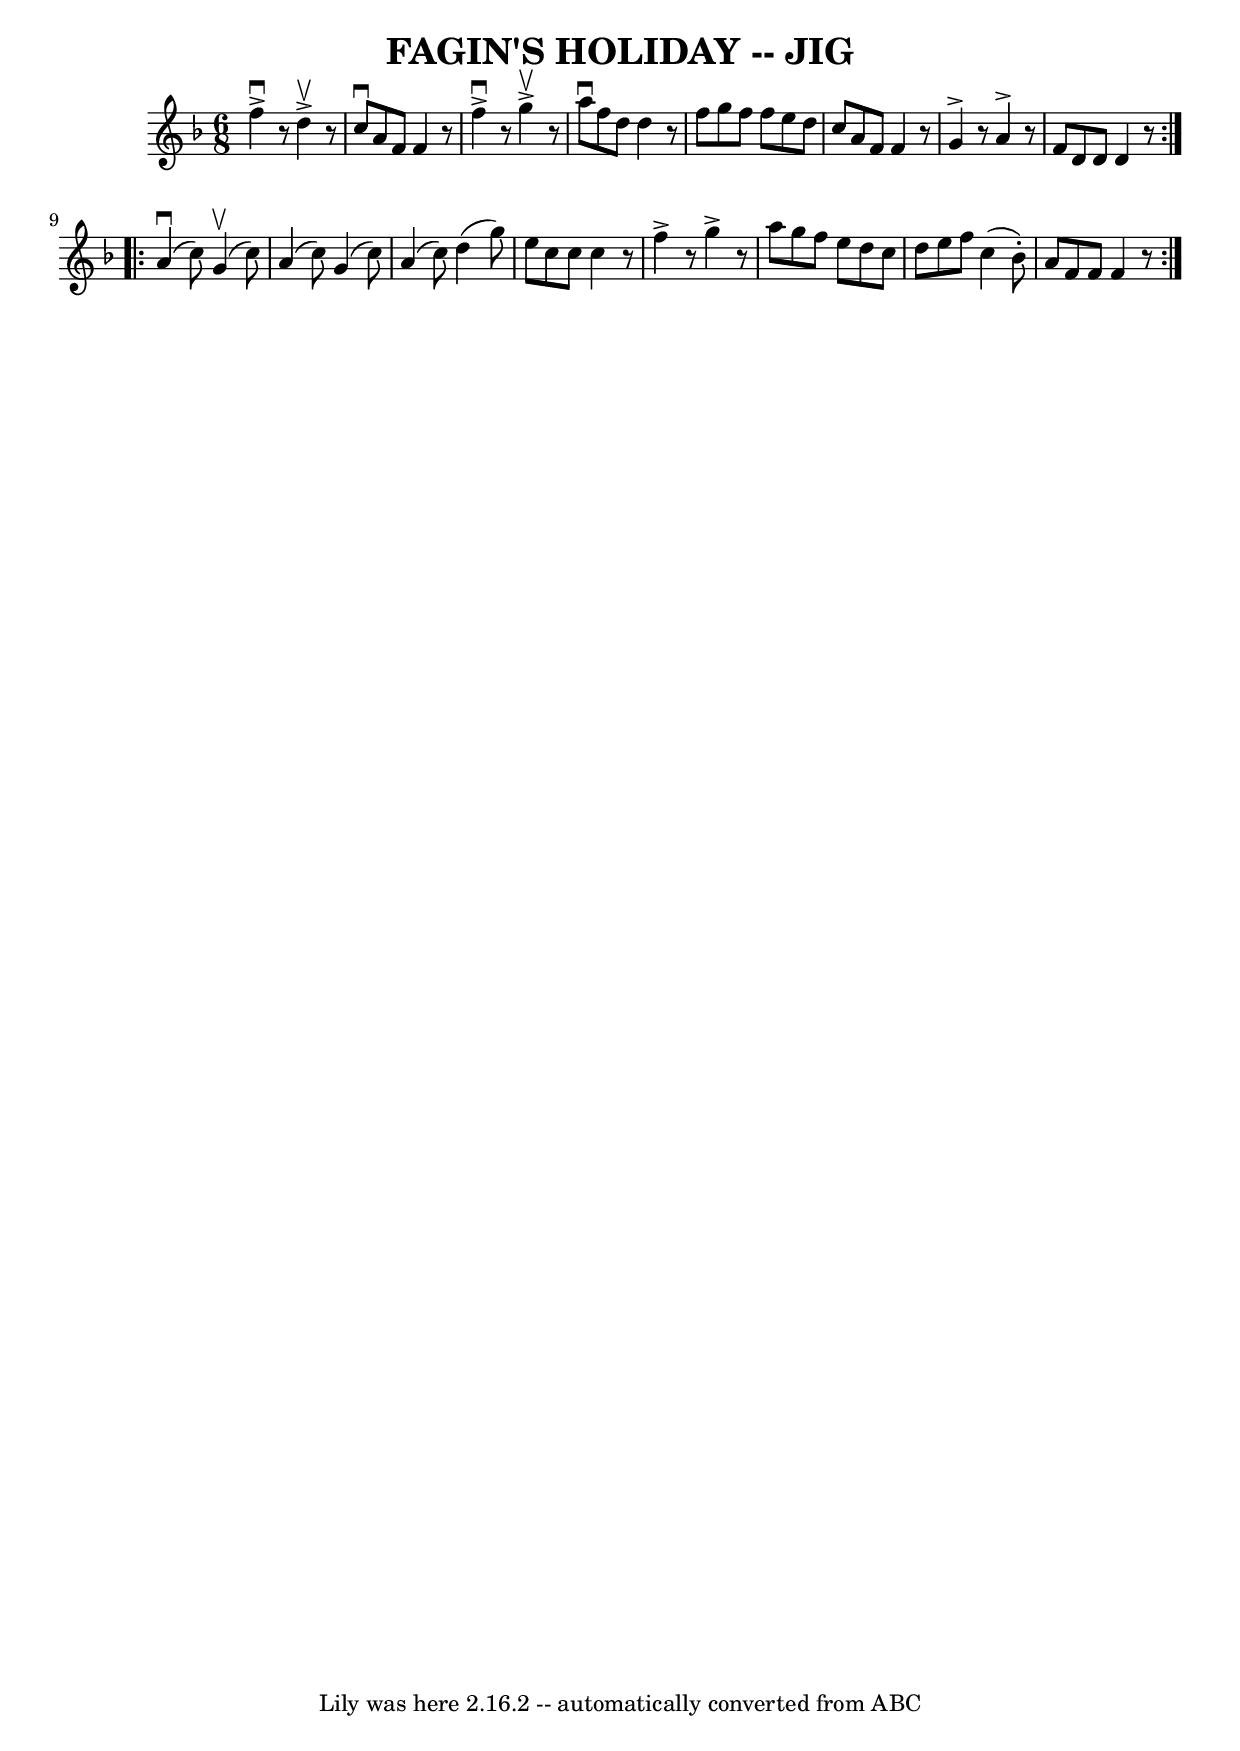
\version "2.16.2"
\include "Mammoth.ily"
\header {
  %% book = "Ryan's Mammoth Collection of Fiddle Tunes"
 crossRefNumber = "1"
 footnotes = ""
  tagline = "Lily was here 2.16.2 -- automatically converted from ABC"
  title = "FAGIN'S HOLIDAY -- JIG"

}
voicedefault =  {



  \repeat volta 2 {

    \time 6/8 
    \key f \major
 f''4^\downbow^\accent   r8 d''4^\upbow^\accent        r8    |
 c''8^\downbow a'8 f'8 f'4    r8   |
 f''4^\downbow^\accent   r8 g''4^\upbow^\accent   r8   |
 a''8^\downbow f''8 d''8 d''4    r8        |
 f''8 g''8 f''8 f''8 e''8 d''8     |
 c''8 a'8 f'8 f'4    r8   |
 g'4^\accent   r8 a'4^\accent   r8   |
 f'8 d'8 d'8 d'4    r8   

  }     
  \repeat volta 2 { a'4 (^\downbow c''8) g'4 (^\upbow c''8)    |
 a'4 (c''8) g'4 (c''8)   |
 a'4 (c''8) d''4 (g''8)   |
 e''8 c''8 c''8 c''4    r8        |
 f''4^\accent   r8 g''4^\accent   r8   |
 a''8 g''8 f''8 e''8 d''8 c''8     |
 d''8 e''8 f''8 c''4 ( bes'8-.)    |
 a'8 f'8 f'8 f'4    r8   
  }   

}

\score{
  <<

    \context Staff="default"
    {
      \voicedefault 
      
    }

  >>
  \layout {
    
  }
  \midi {
  }

}
